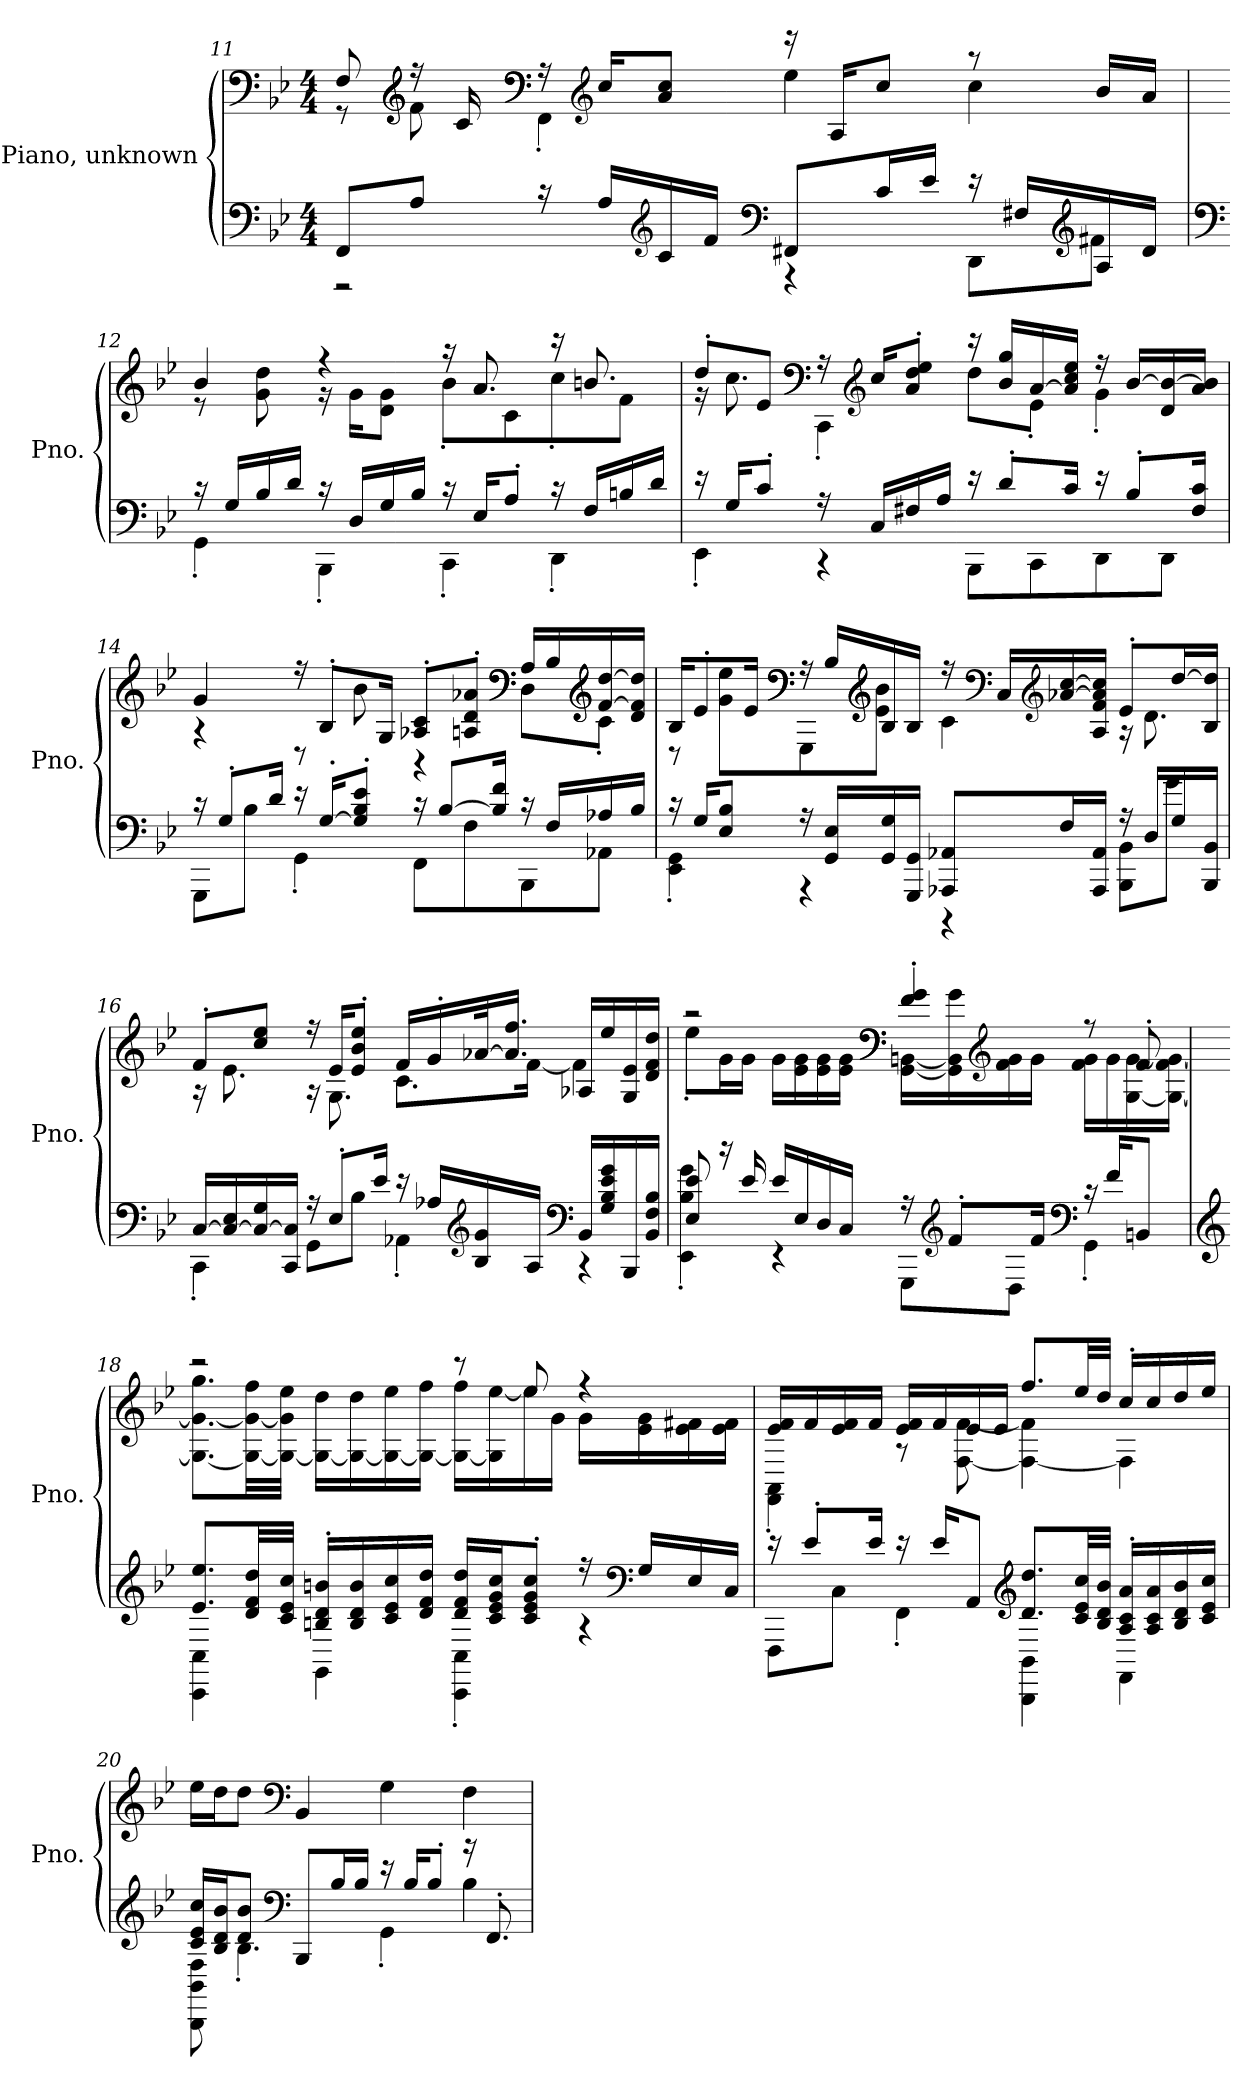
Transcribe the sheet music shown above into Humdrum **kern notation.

**kern	**kern
*part1	*part1
*staff2	*staff1
*I"Piano, unknown	*
*I'Pno.	*
!!LO:LB:g=z
*clefF4	*clefF4
*k[b-e-]	*k[b-e-]
*M4/4	*M4/4
=11	=11
*^	*^
8FF/L	2r	8F/	8r
*	*	*clefG2	*
8A/J	.	16r	8f\
.	.	16c/	.
*	*	*clefF4	*
16r	.	16r	4FF'\
*	*	*clefG2	*
16A/LL	.	16cc/KL	.
*clefG2	*	*	*
16c/	.	8a/ 8cc/J	.
16f/JJ	.	.	.
*clefF4	*	*	*
8FF#X/L	4r	16r	4ee-\
.	.	16A/KL	.
16c/L	.	8cc/J	.
16e-/JJ	.	.	.
16r	8DD\L	8r	4cc\
16F#X/LL	.	.	.
*clefG2	*	*	*
16A/	8f#X\J	16b-/LL	.
16d/JJ	.	16a/JJ	.
!!LO:LB:g=z	!!
=12	=12	=12	=12
*clefF4	*	*	*
16r	4GG'\	4b-/	8r
16G/LL	.	.	.
16B-/	.	.	8g\ 8dd\
16d/JJ	.	.	.
16r	4BBB-'\	4r	16r
16D/LL	.	.	16g\KL
16G/	.	.	8d\ 8g\J
16B-/JJ	.	.	.
16r	4CC'\	16r	8b-'\L
16E-/KL	.	8.a/	.
8A'/J	.	.	8c\
16r	4DD'\	16r	8cc'\
16F/LL	.	8.bn/	.
16Bn/	.	.	8f\J
16d/JJ	.	.	.
=13	=13	=13	=13
16r	4EE-'\	8dd'/L	16r
16G/KL	.	.	8.cc\
8c'/J	.	8e-/J	.
*	*	*clefF4	*
16r	4r	16r	4CC'\
*	*	*clefG2	*
16C/LL	.	16cc/KL	.
16F#X/	.	8a/' 8dd/' 8ee-/'J	.
16A/JJ	.	.	.
16r	8BBB-\L	16r	8dd\L
8d'/L	.	16b-/ 16gg/LL	.
.	8CC\	[16a/	8e-'\J
16c/Jk	.	16a/] 16cc/ 16ee-/JJ	.
16r	8DD\	16r	4g'\
8B-'/L	.	[16b-/LL	.
.	8DD\J	16d/ 16b-/_	.
16F#/ 16c/Jk	.	16a/ 16b-/]JJ	.
!!LO:LB:g=z	!!
=14	=14	=14	=14
16r	8GGG\L	4g/	4r
8G'/L	.	.	.
.	8B-\J	.	.
16d/Jk	.	.	.
16r	4GG'\	16r	8r
[16G'/KL	.	8B-'/L	.
8G/]' 8B-/' 8e-/'J	.	.	8b-\
.	.	16G/Jk	.
16r	8FF\L	8A-X/' 8c/'L	4r
[8B-/L	.	.	.
.	8F\	8An/' 8d/' 8a-X/'J	.
16B-/] 16f/Jk	.	.	.
*	*	*clefF4	*
16r	8BBB-\	16A/LL	8D\L
16F/LL	.	16B-/	.
*	*	*clefG2	*
16A-X/	8AA-X\J	[16f/ [16dd/	8c'\J
16B-/JJ	.	16d/ 16f/] 16dd/]JJ	.
!!LO:LB:g=z	!!
=15	=15	=15	=15
16r	4EE-\' 4GG\'	16B-/KL	8r
16G/KL	.	8e-'/	.
8E-/ 8B-/J	.	.	8g\ 8ee-\L
.	.	16e-/Jk	.
*	*	*clefF4	*
16r	4r	16r	8GGG\
16GG/ 16E-/LL	.	16B-/LL	.
*	*	*clefG2	*
16GG/ 16G/	.	16B-/	8e-\ 8b-\J
16GGG/ 16GG/JJ	.	16B-/JJ	.
8AAA-X/ 8AA-X/L	4r	16r	4c\
*	*	*clefF4	*
.	.	16C/LL	.
*	*	*clefG2	*
16F/L	.	[16a-X/ [16cc/	.
16AAA-/ 16AA-/JJ	.	16A/ 16f/ 16a-/] 16cc/]JJ	.
16r	8BBB-\ 8BB-\L	8e-'/L	16r
16D/LL	.	.	8.d\
16G/	8g\J	[16dd/L	.
16BBB-/ 16BB-/JJ	.	16B-/ 16dd/]JJ	.
!!LO:LB:g=z	!!
=16	=16	=16	=16
[16C/LL	4CC'\	8f'/L	16r
16C/_ 16E-/	.	.	8.e-\
16C/_ 16G/	.	8cc/ 8ee-/J	.
16CC/ 16C/]JJ	.	.	.
16r	8GG\L	16r	16r
8E-'/L	.	16e-/KL	8.G\
.	8B-\J	8e-/' 8b-/' 8ee-/'J	.
16e-/Jk	.	.	.
16r	4AA-X'\	16f/LL	8.c\L
16A-X/LL	.	16g'/	.
*clefG2	*	*	*
16B-/ 16g/	.	[32a-X/K	.
.	.	16.a-/] 16.ff/JJ	.
16A-/JJ	.	.	[16f\Jk
*clefF4	*	*	*
16BB-/LL	4r	16A-X/LL	4f\]
16G/ 16B-/ 16e-/ 16g/	.	16ee-/	.
16BBB-/	.	16G/ 16e-/	.
16BB-/ 16F/ 16B-/JJ	.	16d/ 16f/ 16dd/JJ	.
!!LO:PB:g=z	!!
=17	=17	=17	=17
8E-/ 8e-/	4EE-\' 4B-\' 4g\'	2r	8ee-'\L
16r	.	.	16g\L
16e-/	.	.	16g\JJ
16e-/LL	4r	.	16g\LL
16E-/	.	.	16e-\ 16g\
16D/	.	.	16e-\ 16g\
16C/JJ	.	.	16e-\ 16g\JJ
*	*	*clefF4	*
16r	8GGG\L	4f/' 4g/'	[16GG\ [16BBn\LL
*clefG2	*	*	*
8f'/L	.	.	16GG\] 16BB\] 16g\
*	*	*clefG2	*
.	8D\J	.	16f\ 16g\
16f/Jk	.	.	16g\JJ
*clefF4	*	*	*
16r	4GG'\	8r	16f\ 16g\LL
16f/KL	.	.	16g\
8BBn/J	.	8f'/	[16G\ [16g\
.	.	.	16G\_ 16f\ 16g\_JJ
!!LO:LB:g=z	!!
=18	=18	=18	=18
*clefG2	*	*	*
8.e-/ 8.ee-/L	4CC\ 4C\	2r	8.G\_ 8.g\_ 8.gg\L
32d/ 32f/ 32dd/LL	.	.	32G\_ 32g\_ 32ff\LL
32c/ 32e-/ 32cc/JJJ	.	.	32G\_ 32g\] 32ee-\JJJ
16Bn/' 16d/' 16bn/'LL	4GG\	.	16G\_ 16dd\LL
16B/ 16d/ 16b/	.	.	16G\_ 16dd\
16c/ 16e-/ 16cc/	.	.	16G\_ 16ee-\
16d/ 16f/ 16dd/JJ	.	.	16G\_ 16ff\JJ
16d/ 16f/ 16dd/LL	4CC\' 4C\'	8r	16G\_ 16ff\LL
16c/ 16e-/ 16g/ 16cc/J	.	.	16G\] [16ee-\
8c/' 8e-/' 8g/' 8cc/'J	.	8ee-/	16ee-\]
.	.	.	16g\JJ
16r	4r	4r	16g\LL
*clefF4	*	*	*
16G/LL	.	.	16e-\ 16g\
16E-/	.	.	16e-\ 16f#X\
16C/JJ	.	.	16e-\ 16f#\JJ
!!LO:LB:g=z	!!
=19	=19	=19	=19
16r	8FFF\L	16e-/ 16f/LL	4FF\' 4AA\'
8e-'/L	.	16f/	.
.	8C\J	16e-/ 16f/	.
16e-/Jk	.	16f/JJ	.
16r	4FF'\	16e-/ 16f/LL	8r
16e-/KL	.	16f/	.
8AA/J	.	16e-/	[8F\ [8f\
.	.	16e-/JJ	.
*clefG2	*	*	*
8.d/ 8.dd/L	4BBB-\ 4BB-\	8.ff/L	4F\_ 4f\]
32c/ 32e-/ 32cc/LL	.	32ee-/LL	.
32B-/ 32d/ 32b-/JJJ	.	32dd/JJJ	.
16A/' 16c/' 16a/'LL	4FF\	16cc'/LL	4F\]
16A/ 16c/ 16a/	.	16cc/	.
16B-/ 16d/ 16b-/	.	16dd/	.
16c/ 16e-/ 16cc/JJ	.	16ee-/JJ	.
*	*	*v	*v
=20	=20	=20
16c/ 16e-/ 16cc/LL	8BBB-\ 8BB-\ 8F\	16ee-\LL
16B-/ 16d/ 16b-/J	.	16dd\J
8d/ 8b-/J	4.B-'\	8dd\J
*clefF4	*	*clefF4
8BBB-/L	.	4BB-/
16B-/L	.	.
16B-/JJ	.	.
16r	4GG'\	4G\
16B-/KL	.	.
8B-'/J	.	.
16r	4B-\	4F\
8.FF'/	.	.
*v	*v	*
=	=
*-	*-
